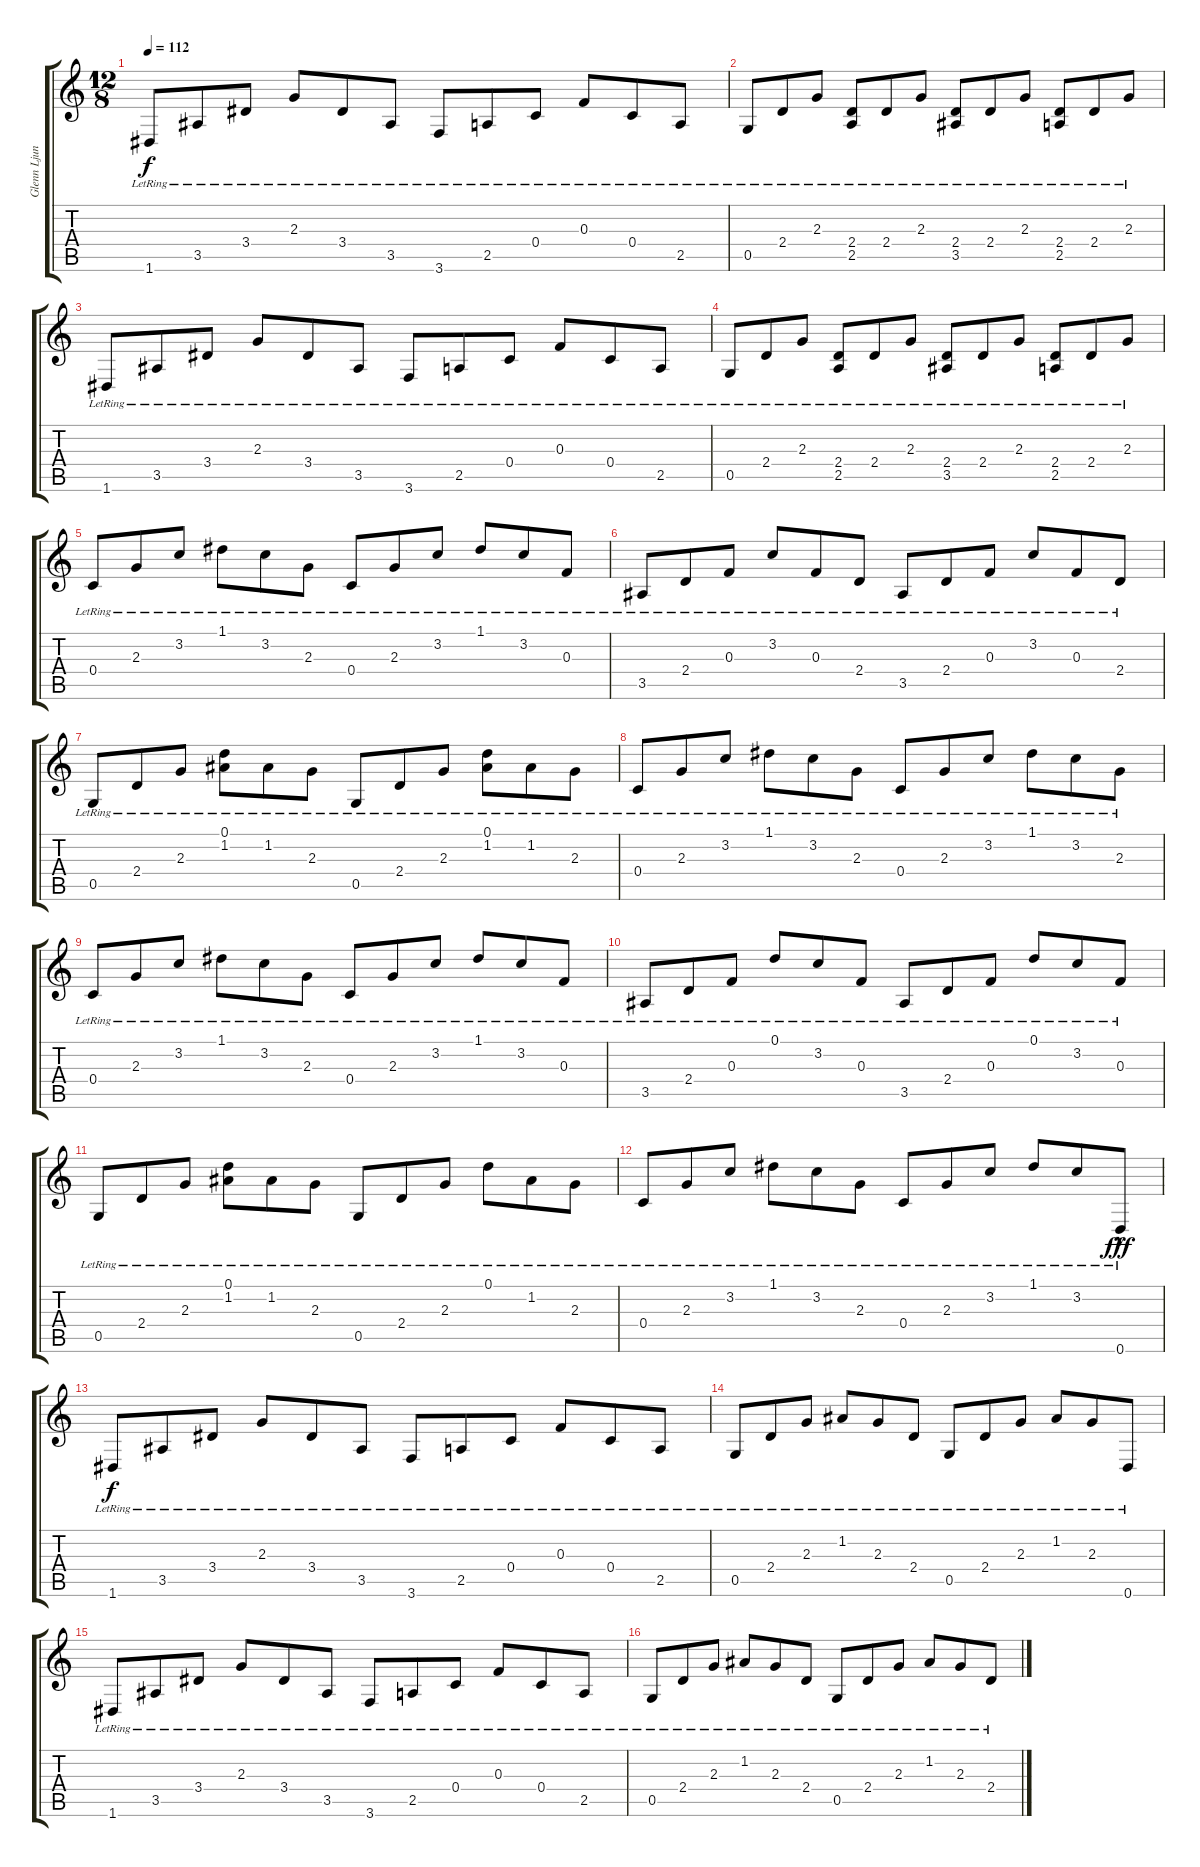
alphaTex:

\track ("Glenn Ljungstrom (Acoustic)" "Glenn Ljun") {instrument acousticguitarnylon}
\staff {score tabs}
\tuning (D4 A3 F3 C3 G2 D2) {hide}
\ts (12 8)
\tempo 112
\clef g2
\ks c
1.6{lr}.8{dy f} 3.5{lr}.8 3.4{lr}.8 2.3{lr}.8 3.4{lr}.8 3.5{lr}.8 3.6{lr}.8 2.5{lr}.8 0.4{lr}.8 0.3{lr}.8 0.4{lr}.8 2.5{lr}.8 |
0.5{lr}.8 2.4{lr}.8 2.3{lr}.8 (2.4{lr} 2.5{lr}).8 2.4{lr}.8 2.3{lr}.8 (2.4{lr} 3.5{lr}).8 2.4{lr}.8 2.3{lr}.8 (2.4{lr} 2.5{lr}).8 2.4{lr}.8 2.3{lr}.8 |
1.6{lr}.8 3.5{lr}.8 3.4{lr}.8 2.3{lr}.8 3.4{lr}.8 3.5{lr}.8 3.6{lr}.8 2.5{lr}.8 0.4{lr}.8 0.3{lr}.8 0.4{lr}.8 2.5{lr}.8 |
0.5{lr}.8 2.4{lr}.8 2.3{lr}.8 (2.4{lr} 2.5{lr}).8 2.4{lr}.8 2.3{lr}.8 (2.4{lr} 3.5{lr}).8 2.4{lr}.8 2.3{lr}.8 (2.4{lr} 2.5{lr}).8 2.4{lr}.8 2.3{lr}.8 |
0.4{lr}.8 2.3{lr}.8 3.2{lr}.8 1.1{lr}.8 3.2{lr}.8 2.3{lr}.8 0.4{lr}.8 2.3{lr}.8 3.2{lr}.8 1.1{lr}.8 3.2{lr}.8 0.3{lr}.8 |
3.5{lr}.8 2.4{lr}.8 0.3{lr}.8 3.2{lr}.8 0.3{lr}.8 2.4{lr}.8 3.5{lr}.8 2.4{lr}.8 0.3{lr}.8 3.2{lr}.8 0.3{lr}.8 2.4{lr}.8 |
0.5{lr}.8 2.4{lr}.8 2.3{lr}.8 (0.1{lr} 1.2{lr}).8 1.2{lr}.8 2.3{lr}.8 0.5{lr}.8 2.4{lr}.8 2.3{lr}.8 (0.1{lr} 1.2{lr}).8 1.2{lr}.8 2.3{lr}.8 |
0.4{lr}.8 2.3{lr}.8 3.2{lr}.8 1.1{lr}.8 3.2{lr}.8 2.3{lr}.8 0.4{lr}.8 2.3{lr}.8 3.2{lr}.8 1.1{lr}.8 3.2{lr}.8 2.3{lr}.8 |
0.4{lr}.8 2.3{lr}.8 3.2{lr}.8 1.1{lr}.8 3.2{lr}.8 2.3{lr}.8 0.4{lr}.8 2.3{lr}.8 3.2{lr}.8 1.1{lr}.8 3.2{lr}.8 0.3{lr}.8 |
3.5{lr}.8 2.4{lr}.8 0.3{lr}.8 0.1{lr}.8 3.2{lr}.8 0.3{lr}.8 3.5{lr}.8 2.4{lr}.8 0.3{lr}.8 0.1{lr}.8 3.2{lr}.8 0.3{lr}.8 |
0.5{lr}.8 2.4{lr}.8 2.3{lr}.8 (0.1{lr} 1.2{lr}).8 1.2{lr}.8 2.3{lr}.8 0.5{lr}.8 2.4{lr}.8 2.3{lr}.8 0.1{lr}.8 1.2{lr}.8 2.3{lr}.8 |
0.4{lr}.8 2.3{lr}.8 3.2{lr}.8 1.1{lr}.8 3.2{lr}.8 2.3{lr}.8 0.4{lr}.8 2.3{lr}.8 3.2{lr}.8 1.1{lr}.8 3.2{lr}.8 0.6{hac lr}.8{dy fff} |
1.6{lr}.8{dy f} 3.5{lr}.8 3.4{lr}.8 2.3{lr}.8 3.4{lr}.8 3.5{lr}.8 3.6{lr}.8 2.5{lr}.8 0.4{lr}.8 0.3{lr}.8 0.4{lr}.8 2.5{lr}.8 |
0.5{lr}.8 2.4{lr}.8 2.3{lr}.8 1.2{lr}.8 2.3{lr}.8 2.4{lr}.8 0.5{lr}.8 2.4{lr}.8 2.3{lr}.8 1.2{lr}.8 2.3{lr}.8 0.6{lr}.8 |
1.6{lr}.8 3.5{lr}.8 3.4{lr}.8 2.3{lr}.8 3.4{lr}.8 3.5{lr}.8 3.6{lr}.8 2.5{lr}.8 0.4{lr}.8 0.3{lr}.8 0.4{lr}.8 2.5{lr}.8 |
0.5{lr}.8 2.4{lr}.8 2.3{lr}.8 1.2{lr}.8 2.3{lr}.8 2.4{lr}.8 0.5{lr}.8 2.4{lr}.8 2.3{lr}.8 1.2{lr}.8 2.3{lr}.8 2.4{lr}.8
